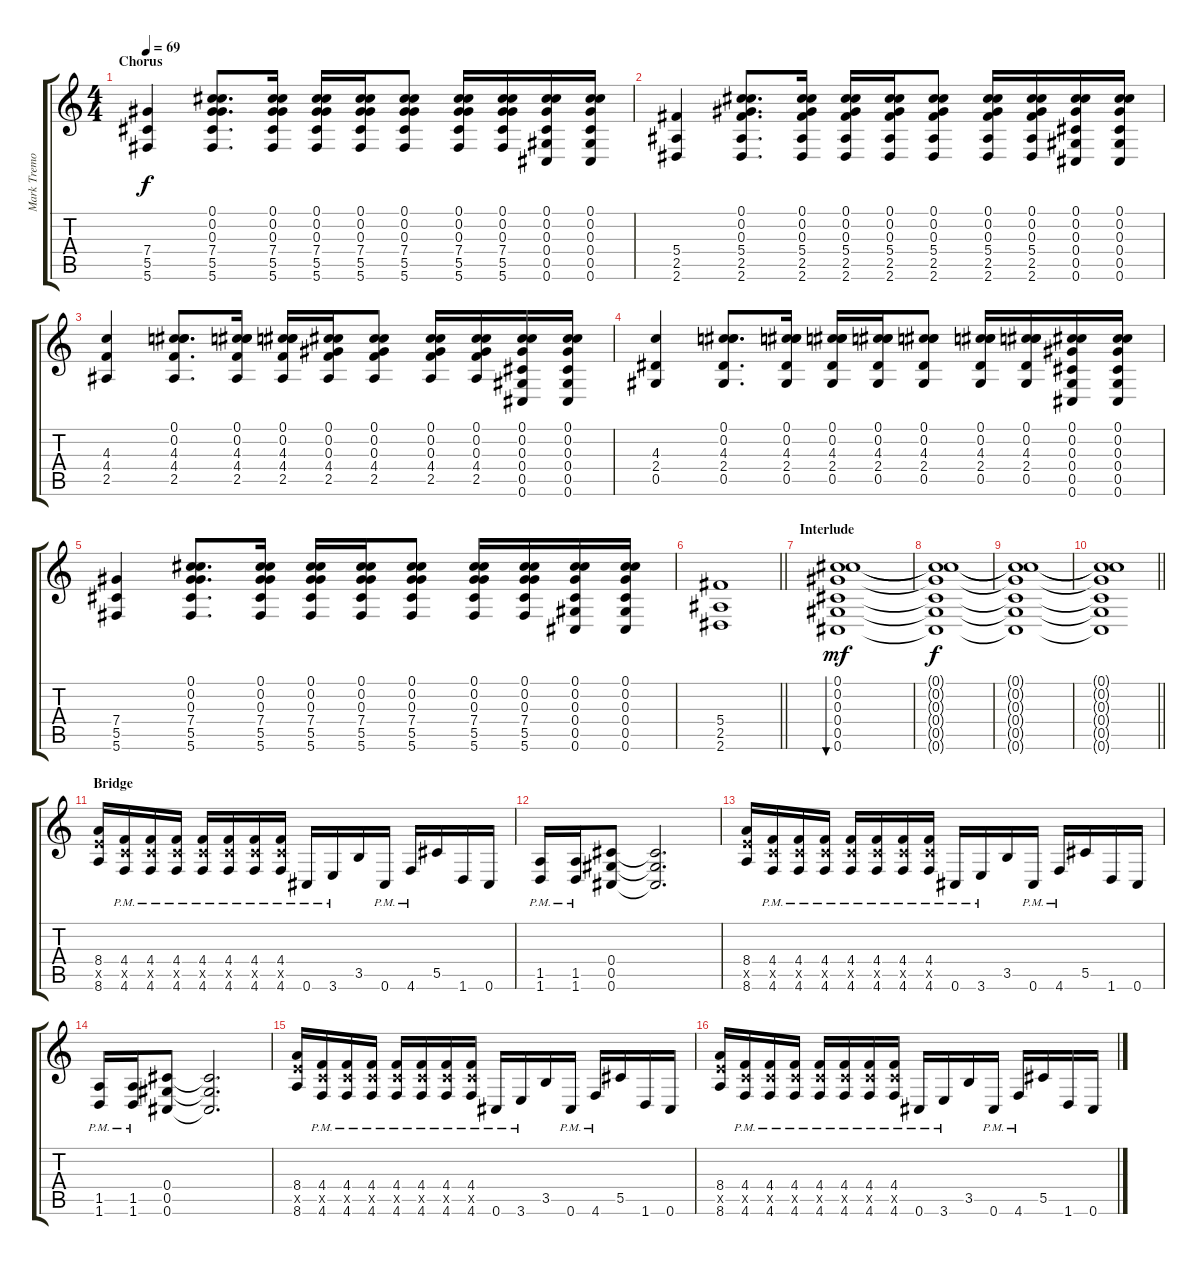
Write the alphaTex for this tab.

\track ("Mark Tremonti" "Mark Tremo") {instrument electricguitarclean}
\staff {score tabs}
\tuning (Db4 Db4 Ab3 Db3 Ab2 Db2) {hide}
\ts (4 4)
\section ("" "Chorus")
\tempo 69
\clef g2
\ks c
(7.4 5.5 5.6).4{dy f} (0.1 0.2 0.3 7.4 5.5 5.6).8{d} (0.1 0.2 0.3 7.4 5.5 5.6).16 (0.1 0.2 0.3 7.4 5.5 5.6).16 (0.1 0.2 0.3 7.4 5.5 5.6).16 (0.1 0.2 0.3 7.4 5.5 5.6).8 (0.1 0.2 0.3 7.4 5.5 5.6).16 (0.1 0.2 0.3 7.4 5.5 5.6).16 (0.1 0.2 0.3 0.4 0.5 0.6).16 (0.1 0.2 0.3 0.4 0.5 0.6).16 |
(5.4 2.5 2.6).4 (0.1 0.2 0.3 5.4 2.5 2.6).8{d} (0.1 0.2 0.3 5.4 2.5 2.6).16 (0.1 0.2 0.3 5.4 2.5 2.6).16 (0.1 0.2 0.3 5.4 2.5 2.6).16 (0.1 0.2 0.3 5.4 2.5 2.6).8 (0.1 0.2 0.3 5.4 2.5 2.6).16 (0.1 0.2 0.3 5.4 2.5 2.6).16 (0.1 0.2 0.3 0.4 0.5 0.6).16 (0.1 0.2 0.3 0.4 0.5 0.6).16 |
(4.3 4.4 2.5).4 (0.1 0.2 4.3 4.4 2.5).8{d} (0.1 0.2 4.3 4.4 2.5).16 (0.1 0.2 4.3 4.4 2.5).16 (0.1 0.2 0.3 4.4 2.5).16 (0.1 0.2 0.3 4.4 2.5).8 (0.1 0.2 0.3 4.4 2.5).16 (0.1 0.2 0.3 4.4 2.5).16 (0.1 0.2 0.3 0.4 0.5 0.6).16 (0.1 0.2 0.3 0.4 0.5 0.6).16 |
(4.3 2.4 0.5).4 (0.1 0.2 4.3 2.4 0.5).8{d} (0.1 0.2 4.3 2.4 0.5).16 (0.1 0.2 4.3 2.4 0.5).16 (0.1 0.2 4.3 2.4 0.5).16 (0.1 0.2 4.3 2.4 0.5).8 (0.1 0.2 4.3 2.4 0.5).16 (0.1 0.2 4.3 2.4 0.5).16 (0.1 0.2 0.3 0.4 0.5 0.6).16 (0.1 0.2 0.3 0.4 0.5 0.6).16 |
(7.4 5.5 5.6).4 (0.1 0.2 0.3 7.4 5.5 5.6).8{d} (0.1 0.2 0.3 7.4 5.5 5.6).16 (0.1 0.2 0.3 7.4 5.5 5.6).16 (0.1 0.2 0.3 7.4 5.5 5.6).16 (0.1 0.2 0.3 7.4 5.5 5.6).8 (0.1 0.2 0.3 7.4 5.5 5.6).16 (0.1 0.2 0.3 7.4 5.5 5.6).16 (0.1 0.2 0.3 0.4 0.5 0.6).16 (0.1 0.2 0.3 0.4 0.5 0.6).16 |
\barLineRight lightlight
(5.4 2.5 2.6).1 |
\section ("" "Interlude")
(0.1 0.2 0.3 0.4 0.5 0.6).1{bu 60 dy mf volume 5} |
(0.1{t} 0.2{t} 0.3{t} 0.4{t} 0.5{t} 0.6{t}).1{dy f} |
(0.1{t} 0.2{t} 0.3{t} 0.4{t} 0.5{t} 0.6{t}).1 |
\barLineRight lightlight
(0.1{t} 0.2{t} 0.3{t} 0.4{t} 0.5{t} 0.6{t}).1 |
\section ("" "Bridge")
(8.4 8.5{x} 8.6).16{volume 13} (4.4{pm} 4.5{x} 4.6{pm}).16 (4.4{pm} 4.5{x} 4.6{pm}).16 (4.4{pm} 4.5{x} 4.6{pm}).16 (4.4{pm} 4.5{x} 4.6{pm}).16 (4.4{pm} 4.5{x} 4.6{pm}).16 (4.4{pm} 4.5{x} 4.6{pm}).16 (4.4{pm} 4.5{x} 4.6{pm}).16 0.6{pm}.16 3.6{pm}.16 3.5.16 0.6{pm}.16 4.6{pm}.16 5.5.16 1.6.16 0.6.16 |
(1.5{pm} 1.6{pm}).16 (1.5{pm} 1.6{pm}).16 (0.4 0.5 0.6).8 (0.4{t} 0.5{t} 0.6{t}).2{d} |
(8.4 8.5{x} 8.6).16 (4.4{pm} 4.5{x} 4.6{pm}).16 (4.4{pm} 4.5{x} 4.6{pm}).16 (4.4{pm} 4.5{x} 4.6{pm}).16 (4.4{pm} 4.5{x} 4.6{pm}).16 (4.4{pm} 4.5{x} 4.6{pm}).16 (4.4{pm} 4.5{x} 4.6{pm}).16 (4.4{pm} 4.5{x} 4.6{pm}).16 0.6{pm}.16 3.6{pm}.16 3.5.16 0.6{pm}.16 4.6{pm}.16 5.5.16 1.6.16 0.6.16 |
(1.5{pm} 1.6{pm}).16 (1.5{pm} 1.6{pm}).16 (0.4 0.5 0.6).8 (0.4{t} 0.5{t} 0.6{t}).2{d} |
(8.4 8.5{x} 8.6).16 (4.4{pm} 4.5{x} 4.6{pm}).16 (4.4{pm} 4.5{x} 4.6{pm}).16 (4.4{pm} 4.5{x} 4.6{pm}).16 (4.4{pm} 4.5{x} 4.6{pm}).16 (4.4{pm} 4.5{x} 4.6{pm}).16 (4.4{pm} 4.5{x} 4.6{pm}).16 (4.4{pm} 4.5{x} 4.6{pm}).16 0.6{pm}.16 3.6{pm}.16 3.5.16 0.6{pm}.16 4.6{pm}.16 5.5.16 1.6.16 0.6.16 |
(8.4 8.5{x} 8.6).16 (4.4{pm} 4.5{x} 4.6{pm}).16 (4.4{pm} 4.5{x} 4.6{pm}).16 (4.4{pm} 4.5{x} 4.6{pm}).16 (4.4{pm} 4.5{x} 4.6{pm}).16 (4.4{pm} 4.5{x} 4.6{pm}).16 (4.4{pm} 4.5{x} 4.6{pm}).16 (4.4{pm} 4.5{x} 4.6{pm}).16 0.6{pm}.16 3.6{pm}.16 3.5.16 0.6{pm}.16 4.6{pm}.16 5.5.16 1.6.16 0.6.16
